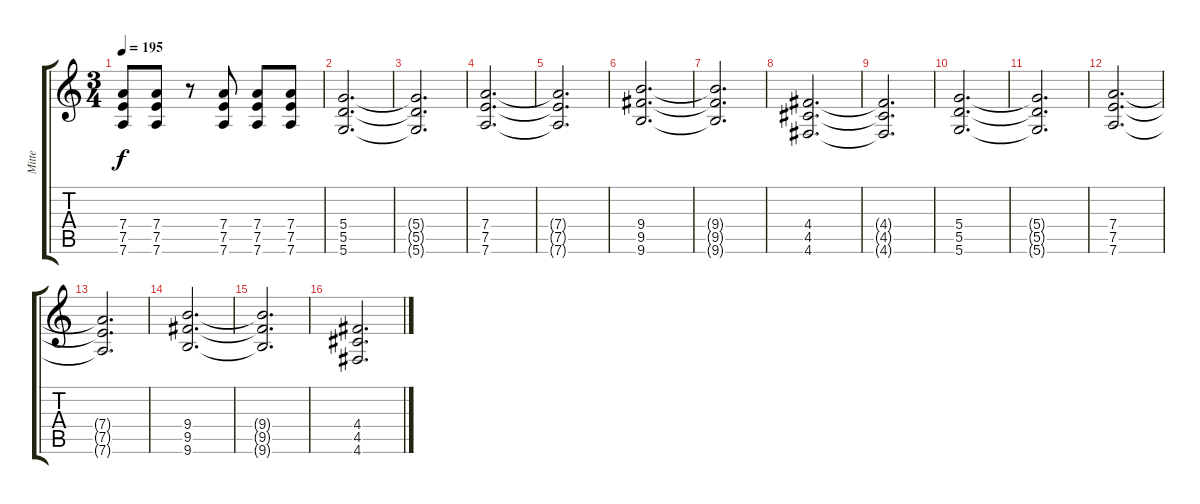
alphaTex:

\track ("Mitte" "Mitte") {instrument distortionguitar}
\staff {score tabs}
\tuning (E4 B3 G3 D3 A2 D2) {hide}
\ts (3 4)
\tempo 195
\clef g2
\ks c
(7.4 7.5 7.6).8{dy f} (7.4 7.5 7.6).8 r.8 (7.4 7.5 7.6).8 (7.4 7.5 7.6).8 (7.4 7.5 7.6).8 |
(5.4 5.5 5.6).2{d} |
(5.4{t} 5.5{t} 5.6{t}).2{d} |
(7.4 7.5 7.6).2{d} |
(7.4{t} 7.5{t} 7.6{t}).2{d} |
(9.4 9.5 9.6).2{d} |
(9.4{t} 9.5{t} 9.6{t}).2{d} |
(4.4 4.5 4.6).2{d} |
(4.4{t} 4.5{t} 4.6{t}).2{d} |
(5.4 5.5 5.6).2{d} |
(5.4{t} 5.5{t} 5.6{t}).2{d} |
(7.4 7.5 7.6).2{d} |
(7.4{t} 7.5{t} 7.6{t}).2{d} |
(9.4 9.5 9.6).2{d} |
(9.4{t} 9.5{t} 9.6{t}).2{d} |
(4.4 4.5 4.6).2{d}
